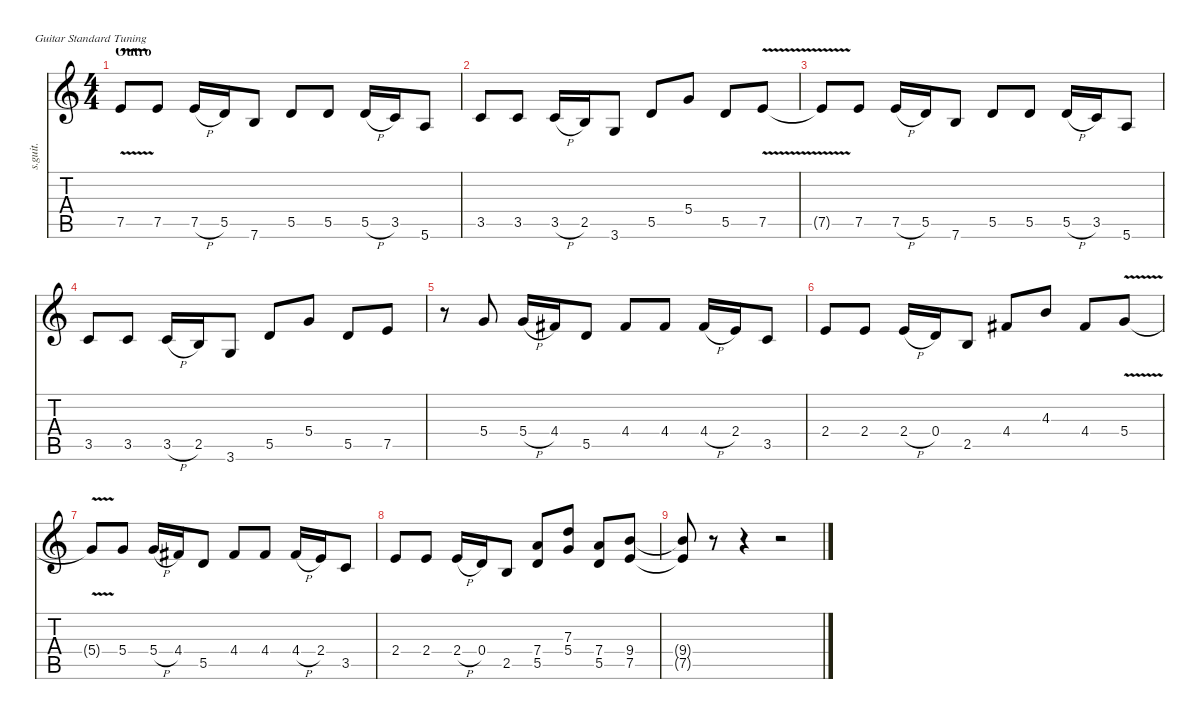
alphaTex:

\defaultSystemsLayout 4
\hideDynamics
\bracketExtendMode nobrackets
\track ("Dave Murray" "s.guit.") {instrument distortionguitar}
\staff {score tabs}
\tuning (E4 B3 G3 D3 A2 E2)
\ts (4 4)
\section ("" "Outro")
\tempo (162 hide)
\clef g2
\ks c
7.5{v t}.8{dy f} 7.5.8 7.5{h}.16 5.5.16 7.6.8 5.5.8 5.5.8 5.5{h}.16 3.5.16 5.6.8 |
3.5.8 3.5.8 3.5{h}.16 2.5.16 3.6.8 5.5.8 5.4.8 5.5.8 7.5{v}.8 |
7.5{v t}.8 7.5.8 7.5{h}.16 5.5.16 7.6.8 5.5.8 5.5.8 5.5{h}.16 3.5.16 5.6.8 |
3.5.8 3.5.8 3.5{h}.16 2.5.16 3.6.8 5.5.8 5.4.8 5.5.8 7.5.8 |
r.8 5.4.8 5.4{h}.16 4.4{acc #}.16 5.5.8 4.4{acc #}.8 4.4{acc #}.8 4.4{h acc #}.16 2.4.16 3.5.8 |
2.4.8 2.4.8 2.4{h}.16 0.4.16 2.5.8 4.4{acc #}.8 4.3.8 4.4{acc #}.8 5.4{v}.8 |
5.4{v t}.8 5.4.8 5.4{h}.16 4.4{acc #}.16 5.5.8 4.4{acc #}.8 4.4{acc #}.8 4.4{h acc #}.16 2.4.16 3.5.8 |
2.4.8 2.4.8 2.4{h}.16 0.4.16 2.5.8 (7.4 5.5).8 (7.3 5.4).8 (7.4 5.5).8 (9.4 7.5).8 |
(9.4{t} 7.5{t}).8 r.8 r.4 r.2
